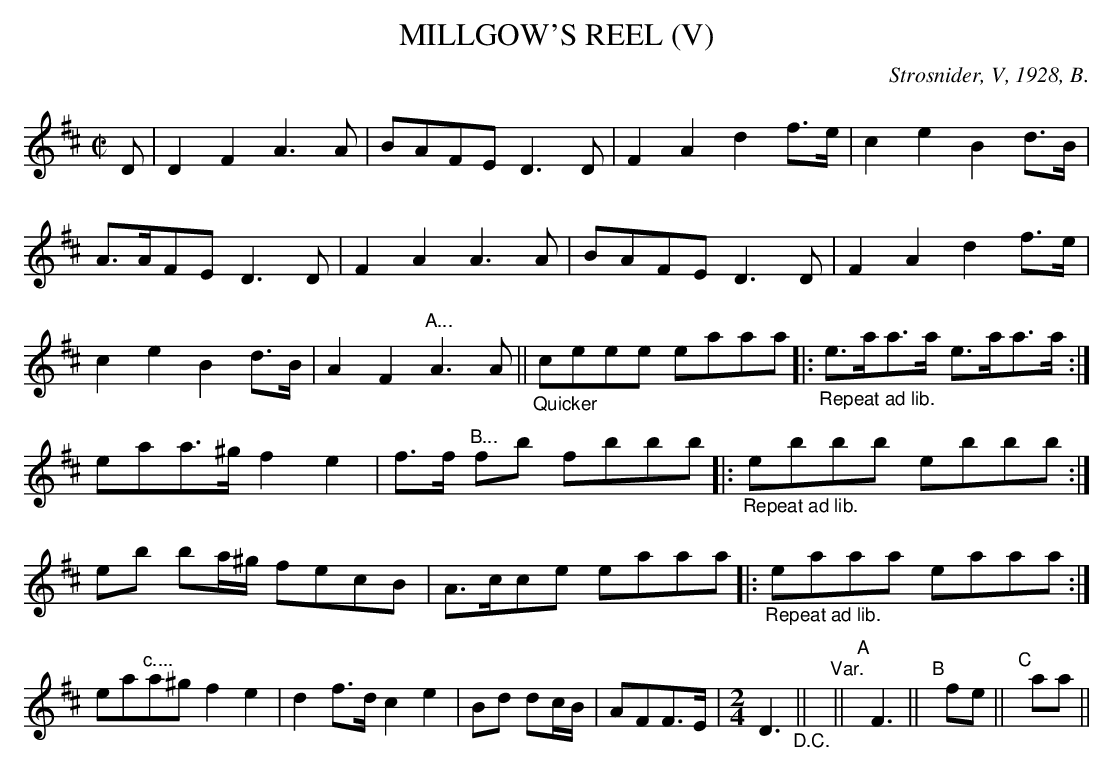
X:1
T: MILLGOW'S REEL (V)
C: Strosnider, V, 1928, B.
M: C|
L: 1/8
K: D
D | D2F2 A3A | BAFE D3D | F2A2 d2f>e | c2e2 B2d>B | A>AFE D3D | F2A2 A3A |
BAFE D3D | F2A2 d2f>e | c2e2 B2d>B | A2F2 "^A..."A3A ||\
"_Quicker"ceee eaaa |: "_Repeat ad lib."e>aa>a e>aa>a :|
eaa>^g f2e2 | f>f "^B..."fb fbbb |: "_Repeat ad lib."ebbb ebbb :| eb ba/^g/ fecB |
A>cce eaaa |: "_Repeat ad lib."eaaa eaaa :| ea"^c...."a^g f2e2 | d2f>d c2e2 | Bd dc/B/ |
AFF>E |[M:2/4] D3 "_D.C."|| y8 "Var."|| "^A"yF3 || "^B"y fe || "^C"y aa ||
